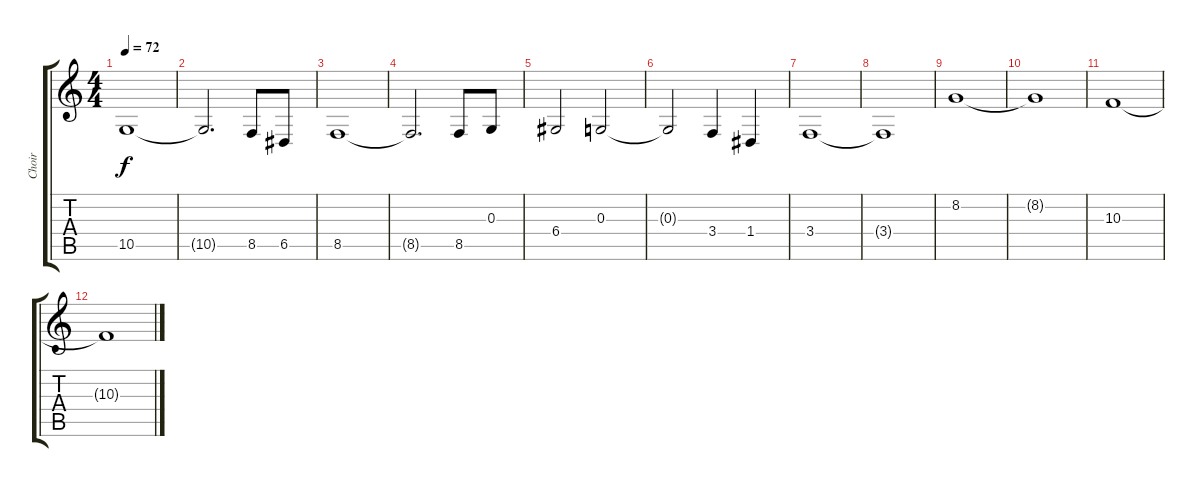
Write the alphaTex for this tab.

\track ("Choir" "Choir") {instrument pad4choir}
\staff {score tabs}
\tuning (E4 B3 G3 D3 A2 E2) {hide}
\ts (4 4)
\tempo 72
\clef g2
\ks c
10.5.1{dy f} |
10.5{t}.2{d} 8.5.8 6.5.8 |
8.5.1 |
8.5{t}.2{d} 8.5.8 0.3.8 |
6.4.2 0.3.2 |
0.3{t}.2 3.4.4 1.4.4 |
3.4.1 |
3.4{t}.1 |
8.2.1 |
8.2{t}.1 |
10.3.1 |
10.3{t}.1
